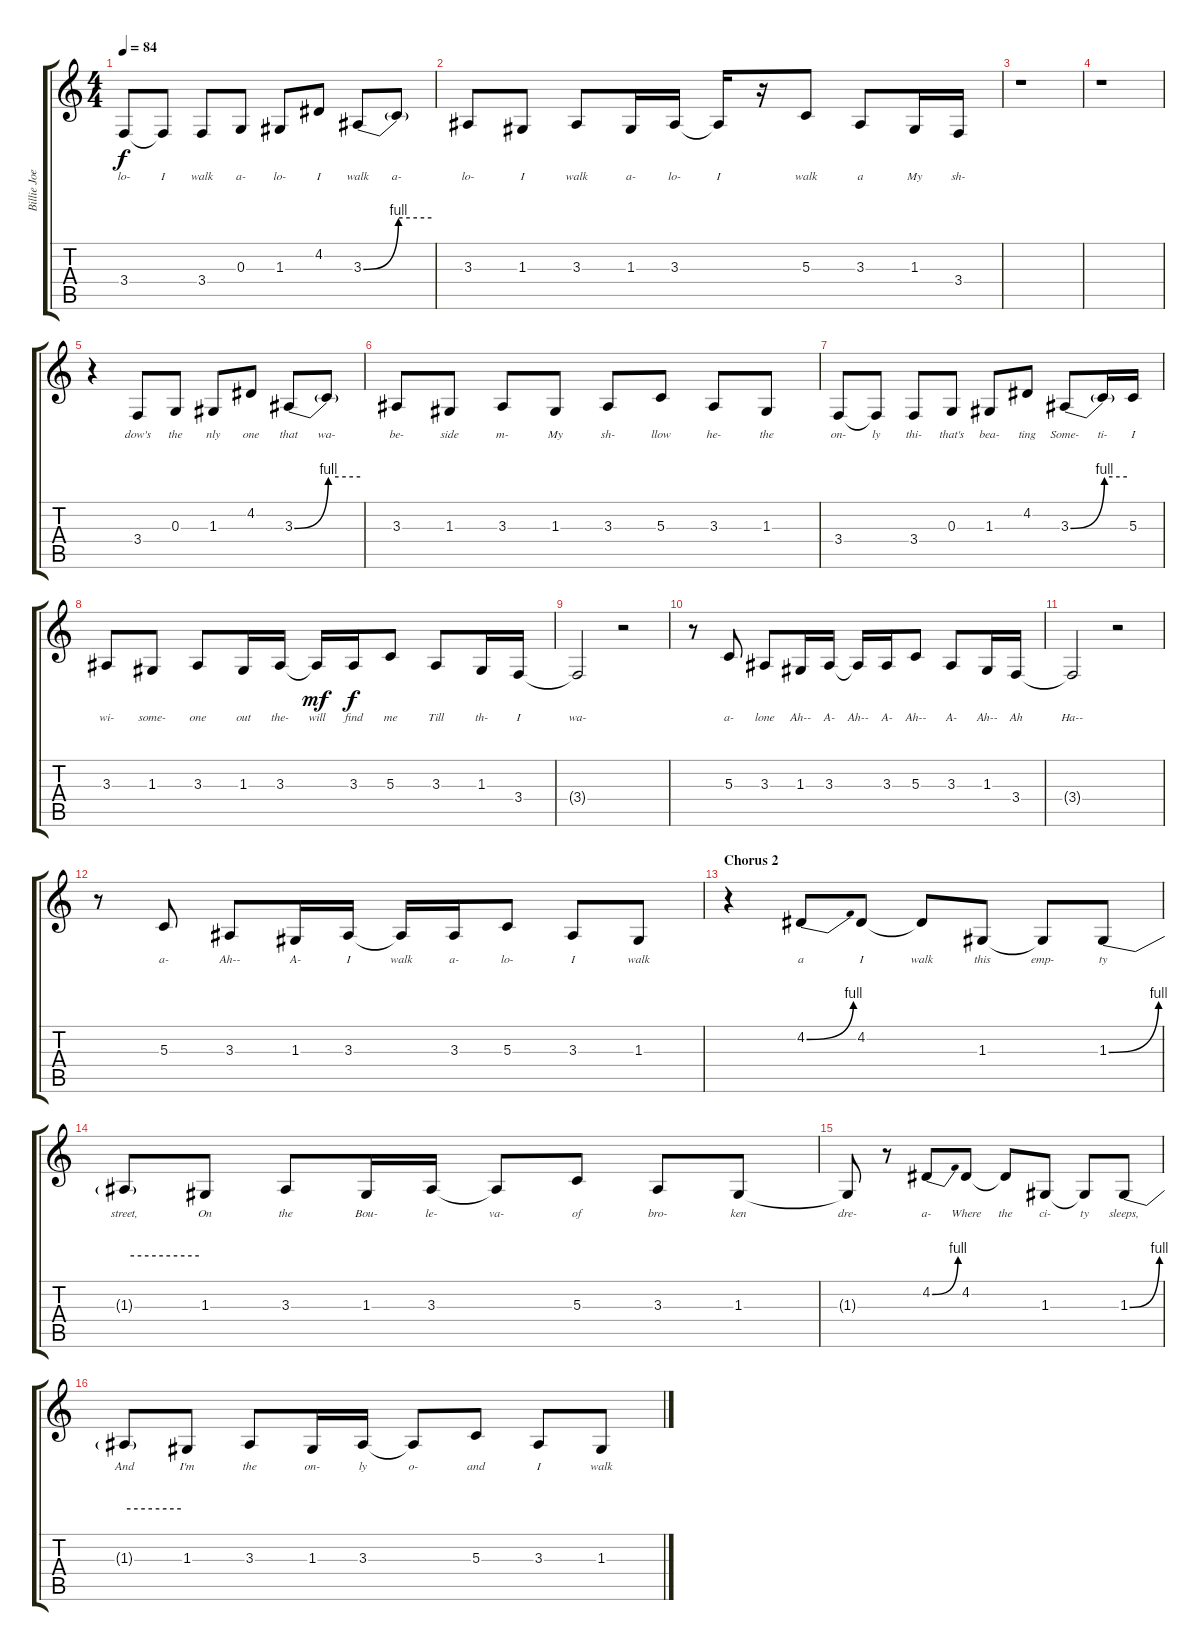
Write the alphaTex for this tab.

\track ("Billie Joe Armstrong - Vocals" "Billie Joe") {instrument clarinet}
\staff {score tabs}
\tuning (E4 B3 G3 D3 A2 E2) {hide}
\ts (4 4)
\tempo 84
\clef g2
\ks c
3.4.8{lyrics (0 "lo-") lyrics (1 "") lyrics (2 "") lyrics (3 "") lyrics (4 "") dy f} 3.4{t}.8{lyrics (0 "I") lyrics (1 "") lyrics (2 "") lyrics (3 "") lyrics (4 "")} 3.4.8{lyrics (0 "walk") lyrics (1 "") lyrics (2 "") lyrics (3 "") lyrics (4 "")} 0.3.8{lyrics (0 "a-") lyrics (1 "") lyrics (2 "") lyrics (3 "") lyrics (4 "")} 1.3.8{lyrics (0 "lo-") lyrics (1 "") lyrics (2 "") lyrics (3 "") lyrics (4 "")} 4.2.8{lyrics (0 "I") lyrics (1 "") lyrics (2 "") lyrics (3 "") lyrics (4 "")} 3.3{be (bend 0 0 60 4)}.8{lyrics (0 "walk") lyrics (1 "") lyrics (2 "") lyrics (3 "") lyrics (4 "")} 3.3{be (hold 0 4 60 4) t}.8{lyrics (0 "a-") lyrics (1 "") lyrics (2 "") lyrics (3 "") lyrics (4 "")} |
3.3.8{lyrics (0 "lo-") lyrics (1 "") lyrics (2 "") lyrics (3 "") lyrics (4 "")} 1.3.8{lyrics (0 "I") lyrics (1 "") lyrics (2 "") lyrics (3 "") lyrics (4 "")} 3.3.8{lyrics (0 "walk") lyrics (1 "") lyrics (2 "") lyrics (3 "") lyrics (4 "")} 1.3.16{lyrics (0 "a-") lyrics (1 "") lyrics (2 "") lyrics (3 "") lyrics (4 "")} 3.3.16{lyrics (0 "lo-") lyrics (1 "") lyrics (2 "") lyrics (3 "") lyrics (4 "")} 3.3{t}.16{lyrics (0 "I") lyrics (1 "") lyrics (2 "") lyrics (3 "") lyrics (4 "")} r.16 5.3.8{lyrics (0 "walk") lyrics (1 "") lyrics (2 "") lyrics (3 "") lyrics (4 "")} 3.3.8{lyrics (0 "a") lyrics (1 "") lyrics (2 "") lyrics (3 "") lyrics (4 "")} 1.3.16{lyrics (0 "My") lyrics (1 "") lyrics (2 "") lyrics (3 "") lyrics (4 "")} 3.4.16{lyrics (0 "sh-") lyrics (1 "") lyrics (2 "") lyrics (3 "") lyrics (4 "")} |
r.1 |
r.1 |
r.4 3.4.8{lyrics (0 "dow's") lyrics (1 "") lyrics (2 "") lyrics (3 "") lyrics (4 "")} 0.3.8{lyrics (0 "the") lyrics (1 "") lyrics (2 "") lyrics (3 "") lyrics (4 "")} 1.3.8{lyrics (0 "nly") lyrics (1 "") lyrics (2 "") lyrics (3 "") lyrics (4 "")} 4.2.8{lyrics (0 "one") lyrics (1 "") lyrics (2 "") lyrics (3 "") lyrics (4 "")} 3.3{be (bend 0 0 60 4)}.8{lyrics (0 "that") lyrics (1 "") lyrics (2 "") lyrics (3 "") lyrics (4 "")} 3.3{be (hold 0 4 60 4) t}.8{lyrics (0 "wa-") lyrics (1 "") lyrics (2 "") lyrics (3 "") lyrics (4 "")} |
3.3.8{lyrics (0 "be-") lyrics (1 "") lyrics (2 "") lyrics (3 "") lyrics (4 "")} 1.3.8{lyrics (0 "side") lyrics (1 "") lyrics (2 "") lyrics (3 "") lyrics (4 "")} 3.3.8{lyrics (0 "m-") lyrics (1 "") lyrics (2 "") lyrics (3 "") lyrics (4 "")} 1.3.8{lyrics (0 "My") lyrics (1 "") lyrics (2 "") lyrics (3 "") lyrics (4 "")} 3.3.8{lyrics (0 "sh-") lyrics (1 "") lyrics (2 "") lyrics (3 "") lyrics (4 "")} 5.3.8{lyrics (0 "llow") lyrics (1 "") lyrics (2 "") lyrics (3 "") lyrics (4 "")} 3.3.8{lyrics (0 "he-") lyrics (1 "") lyrics (2 "") lyrics (3 "") lyrics (4 "")} 1.3.8{lyrics (0 "the") lyrics (1 "") lyrics (2 "") lyrics (3 "") lyrics (4 "")} |
3.4.8{lyrics (0 "on-") lyrics (1 "") lyrics (2 "") lyrics (3 "") lyrics (4 "")} 3.4{t}.8{lyrics (0 "ly") lyrics (1 "") lyrics (2 "") lyrics (3 "") lyrics (4 "")} 3.4.8{lyrics (0 "thi-") lyrics (1 "") lyrics (2 "") lyrics (3 "") lyrics (4 "")} 0.3.8{lyrics (0 "that's") lyrics (1 "") lyrics (2 "") lyrics (3 "") lyrics (4 "")} 1.3.8{lyrics (0 "bea-") lyrics (1 "") lyrics (2 "") lyrics (3 "") lyrics (4 "")} 4.2.8{lyrics (0 "ting") lyrics (1 "") lyrics (2 "") lyrics (3 "") lyrics (4 "")} 3.3{be (bend 0 0 60 4)}.8{lyrics (0 "Some-") lyrics (1 "") lyrics (2 "") lyrics (3 "") lyrics (4 "")} 3.3{be (hold 0 4 60 4) t}.16{lyrics (0 "ti-") lyrics (1 "") lyrics (2 "") lyrics (3 "") lyrics (4 "")} 5.3.16{lyrics (0 "I") lyrics (1 "") lyrics (2 "") lyrics (3 "") lyrics (4 "")} |
3.3.8{lyrics (0 "wi-") lyrics (1 "") lyrics (2 "") lyrics (3 "") lyrics (4 "")} 1.3.8{lyrics (0 "some-") lyrics (1 "") lyrics (2 "") lyrics (3 "") lyrics (4 "")} 3.3.8{lyrics (0 "one") lyrics (1 "") lyrics (2 "") lyrics (3 "") lyrics (4 "")} 1.3.16{lyrics (0 "out") lyrics (1 "") lyrics (2 "") lyrics (3 "") lyrics (4 "")} 3.3.16{lyrics (0 "the-") lyrics (1 "") lyrics (2 "") lyrics (3 "") lyrics (4 "")} 3.3{t}.16{lyrics (0 "will") lyrics (1 "") lyrics (2 "") lyrics (3 "") lyrics (4 "") dy mf} 3.3.16{lyrics (0 "find") lyrics (1 "") lyrics (2 "") lyrics (3 "") lyrics (4 "") dy f} 5.3.8{lyrics (0 "me") lyrics (1 "") lyrics (2 "") lyrics (3 "") lyrics (4 "")} 3.3.8{lyrics (0 "Till") lyrics (1 "") lyrics (2 "") lyrics (3 "") lyrics (4 "")} 1.3.16{lyrics (0 "th-") lyrics (1 "") lyrics (2 "") lyrics (3 "") lyrics (4 "")} 3.4.16{lyrics (0 "I") lyrics (1 "") lyrics (2 "") lyrics (3 "") lyrics (4 "")} |
3.4{t}.2{lyrics (0 "wa-") lyrics (1 "") lyrics (2 "") lyrics (3 "") lyrics (4 "")} r.2 |
r.8 5.3.8{lyrics (0 "a-") lyrics (1 "") lyrics (2 "") lyrics (3 "") lyrics (4 "")} 3.3.8{lyrics (0 "lone") lyrics (1 "") lyrics (2 "") lyrics (3 "") lyrics (4 "")} 1.3.16{lyrics (0 "Ah--") lyrics (1 "") lyrics (2 "") lyrics (3 "") lyrics (4 "")} 3.3.16{lyrics (0 "A-") lyrics (1 "") lyrics (2 "") lyrics (3 "") lyrics (4 "")} 3.3{t}.16{lyrics (0 "Ah--") lyrics (1 "") lyrics (2 "") lyrics (3 "") lyrics (4 "")} 3.3.16{lyrics (0 "A-") lyrics (1 "") lyrics (2 "") lyrics (3 "") lyrics (4 "")} 5.3.8{lyrics (0 "Ah--") lyrics (1 "") lyrics (2 "") lyrics (3 "") lyrics (4 "")} 3.3.8{lyrics (0 "A-") lyrics (1 "") lyrics (2 "") lyrics (3 "") lyrics (4 "")} 1.3.16{lyrics (0 "Ah--") lyrics (1 "") lyrics (2 "") lyrics (3 "") lyrics (4 "")} 3.4.16{lyrics (0 "Ah") lyrics (1 "") lyrics (2 "") lyrics (3 "") lyrics (4 "")} |
3.4{t}.2{lyrics (0 "Ha--") lyrics (1 "") lyrics (2 "") lyrics (3 "") lyrics (4 "")} r.2 |
r.8 5.3.8{lyrics (0 "a-") lyrics (1 "") lyrics (2 "") lyrics (3 "") lyrics (4 "")} 3.3.8{lyrics (0 "Ah--") lyrics (1 "") lyrics (2 "") lyrics (3 "") lyrics (4 "")} 1.3.16{lyrics (0 "A-") lyrics (1 "") lyrics (2 "") lyrics (3 "") lyrics (4 "")} 3.3.16{lyrics (0 "I") lyrics (1 "") lyrics (2 "") lyrics (3 "") lyrics (4 "")} 3.3{t}.16{lyrics (0 "walk") lyrics (1 "") lyrics (2 "") lyrics (3 "") lyrics (4 "")} 3.3.16{lyrics (0 "a-") lyrics (1 "") lyrics (2 "") lyrics (3 "") lyrics (4 "")} 5.3.8{lyrics (0 "lo-") lyrics (1 "") lyrics (2 "") lyrics (3 "") lyrics (4 "")} 3.3.8{lyrics (0 "I") lyrics (1 "") lyrics (2 "") lyrics (3 "") lyrics (4 "")} 1.3.8{lyrics (0 "walk") lyrics (1 "") lyrics (2 "") lyrics (3 "") lyrics (4 "")} |
\section ("" "Chorus 2")
r.4 4.2{be (bend 0 0 60 4)}.8{lyrics (0 "a") lyrics (1 "") lyrics (2 "") lyrics (3 "") lyrics (4 "")} 4.2.8{lyrics (0 "I") lyrics (1 "") lyrics (2 "") lyrics (3 "") lyrics (4 "")} 4.2{t}.8{lyrics (0 "walk") lyrics (1 "") lyrics (2 "") lyrics (3 "") lyrics (4 "")} 1.3.8{lyrics (0 "this") lyrics (1 "") lyrics (2 "") lyrics (3 "") lyrics (4 "")} 1.3{t}.8{lyrics (0 "emp-") lyrics (1 "") lyrics (2 "") lyrics (3 "") lyrics (4 "")} 1.3{be (bend 0 0 60 4)}.8{lyrics (0 "ty") lyrics (1 "") lyrics (2 "") lyrics (3 "") lyrics (4 "")} |
1.3{be (hold 0 4 60 4) t}.8{lyrics (0 "street,") lyrics (1 "") lyrics (2 "") lyrics (3 "") lyrics (4 "")} 1.3.8{lyrics (0 "On") lyrics (1 "") lyrics (2 "") lyrics (3 "") lyrics (4 "")} 3.3.8{lyrics (0 "the") lyrics (1 "") lyrics (2 "") lyrics (3 "") lyrics (4 "")} 1.3.16{lyrics (0 "Bou-") lyrics (1 "") lyrics (2 "") lyrics (3 "") lyrics (4 "")} 3.3.16{lyrics (0 "le-") lyrics (1 "") lyrics (2 "") lyrics (3 "") lyrics (4 "")} 3.3{t}.8{lyrics (0 "va-") lyrics (1 "") lyrics (2 "") lyrics (3 "") lyrics (4 "")} 5.3.8{lyrics (0 "of") lyrics (1 "") lyrics (2 "") lyrics (3 "") lyrics (4 "")} 3.3.8{lyrics (0 "bro-") lyrics (1 "") lyrics (2 "") lyrics (3 "") lyrics (4 "")} 1.3.8{lyrics (0 "ken") lyrics (1 "") lyrics (2 "") lyrics (3 "") lyrics (4 "")} |
1.3{t}.8{lyrics (0 "dre-") lyrics (1 "") lyrics (2 "") lyrics (3 "") lyrics (4 "")} r.8 4.2{be (bend 0 0 60 4)}.8{lyrics (0 "a-") lyrics (1 "") lyrics (2 "") lyrics (3 "") lyrics (4 "")} 4.2.8{lyrics (0 "Where") lyrics (1 "") lyrics (2 "") lyrics (3 "") lyrics (4 "")} 4.2{t}.8{lyrics (0 "the") lyrics (1 "") lyrics (2 "") lyrics (3 "") lyrics (4 "")} 1.3.8{lyrics (0 "ci-") lyrics (1 "") lyrics (2 "") lyrics (3 "") lyrics (4 "")} 1.3{t}.8{lyrics (0 "ty") lyrics (1 "") lyrics (2 "") lyrics (3 "") lyrics (4 "")} 1.3{be (bend 0 0 60 4)}.8{lyrics (0 "sleeps,") lyrics (1 "") lyrics (2 "") lyrics (3 "") lyrics (4 "")} |
1.3{be (hold 0 4 60 4) t}.8{lyrics (0 "And") lyrics (1 "") lyrics (2 "") lyrics (3 "") lyrics (4 "")} 1.3.8{lyrics (0 "I'm") lyrics (1 "") lyrics (2 "") lyrics (3 "") lyrics (4 "")} 3.3.8{lyrics (0 "the") lyrics (1 "") lyrics (2 "") lyrics (3 "") lyrics (4 "")} 1.3.16{lyrics (0 "on-") lyrics (1 "") lyrics (2 "") lyrics (3 "") lyrics (4 "")} 3.3.16{lyrics (0 "ly") lyrics (1 "") lyrics (2 "") lyrics (3 "") lyrics (4 "")} 3.3{t}.8{lyrics (0 "o-") lyrics (1 "") lyrics (2 "") lyrics (3 "") lyrics (4 "")} 5.3.8{lyrics (0 "and") lyrics (1 "") lyrics (2 "") lyrics (3 "") lyrics (4 "")} 3.3.8{lyrics (0 "I") lyrics (1 "") lyrics (2 "") lyrics (3 "") lyrics (4 "")} 1.3.8{lyrics (0 "walk") lyrics (1 "") lyrics (2 "") lyrics (3 "") lyrics (4 "")}
